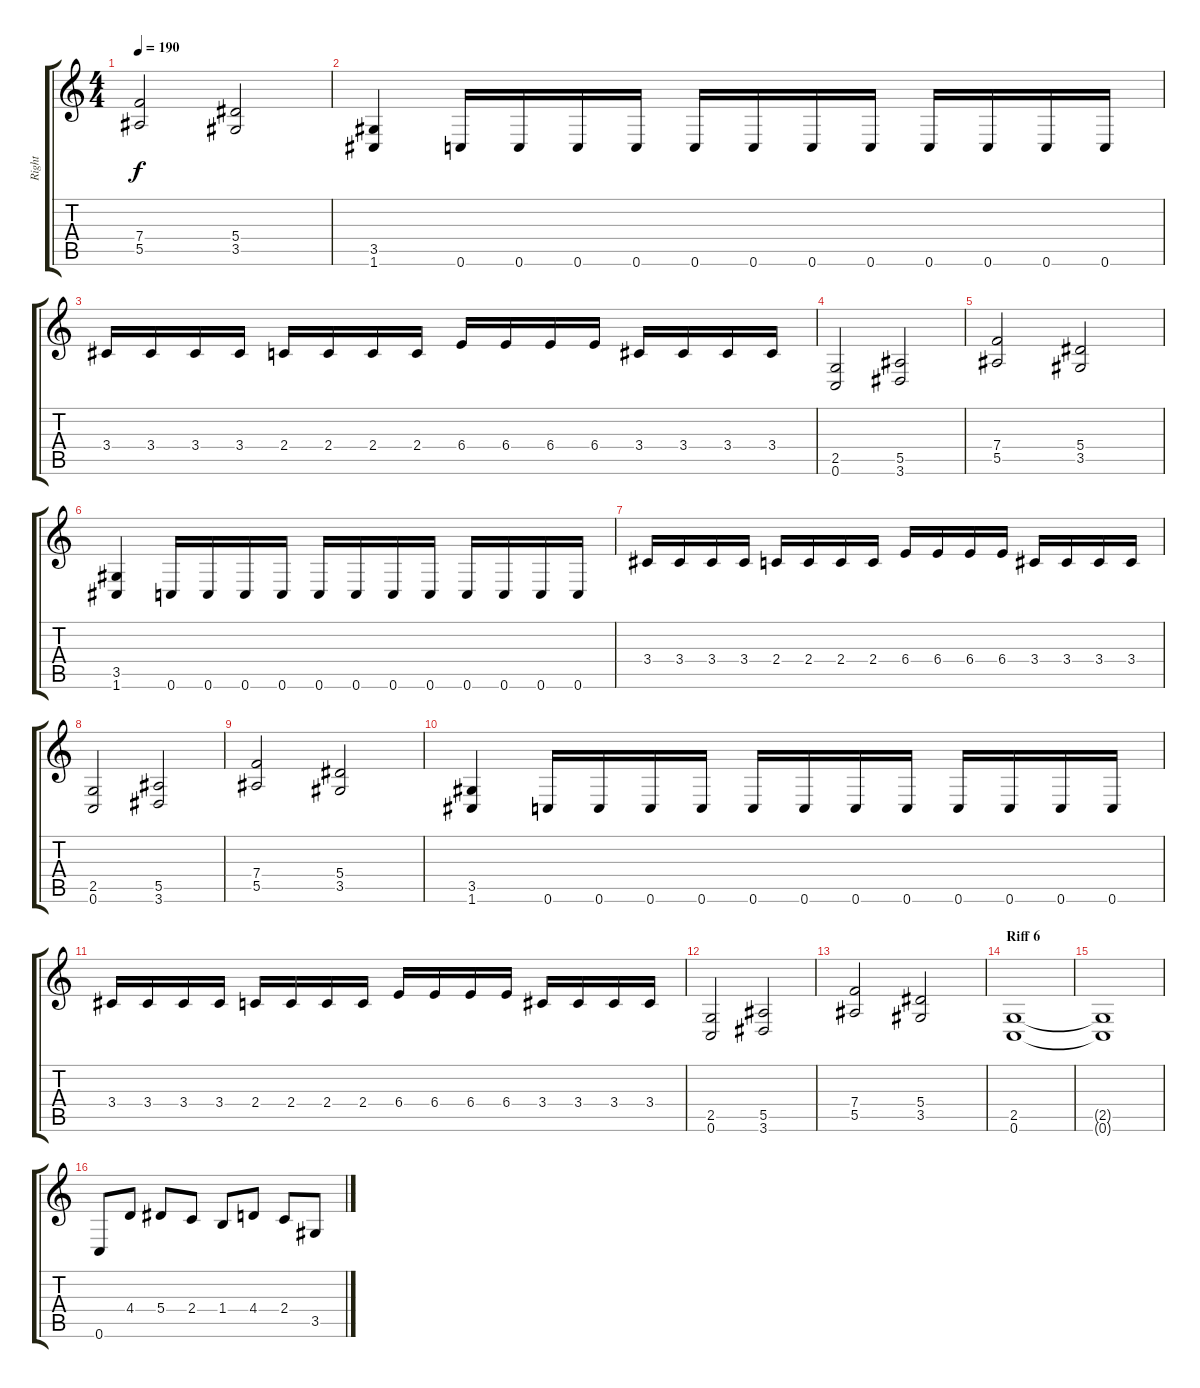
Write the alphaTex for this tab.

\track ("Right" "Right") {instrument distortionguitar}
\staff {score tabs}
\tuning (C4 G3 Eb3 Bb2 F2 C2) {hide}
\ts (4 4)
\tempo 190
\clef g2
\ks c
(7.4 5.5).2{dy f} (5.4 3.5).2 |
(3.5 1.6).4 0.6.16 0.6.16 0.6.16 0.6.16 0.6.16 0.6.16 0.6.16 0.6.16 0.6.16 0.6.16 0.6.16 0.6.16 |
3.4.16 3.4.16 3.4.16 3.4.16 2.4.16 2.4.16 2.4.16 2.4.16 6.4.16 6.4.16 6.4.16 6.4.16 3.4.16 3.4.16 3.4.16 3.4.16 |
(2.5 0.6).2 (5.5 3.6).2 |
(7.4 5.5).2 (5.4 3.5).2 |
(3.5 1.6).4 0.6.16 0.6.16 0.6.16 0.6.16 0.6.16 0.6.16 0.6.16 0.6.16 0.6.16 0.6.16 0.6.16 0.6.16 |
3.4.16 3.4.16 3.4.16 3.4.16 2.4.16 2.4.16 2.4.16 2.4.16 6.4.16 6.4.16 6.4.16 6.4.16 3.4.16 3.4.16 3.4.16 3.4.16 |
(2.5 0.6).2 (5.5 3.6).2 |
(7.4 5.5).2 (5.4 3.5).2 |
(3.5 1.6).4 0.6.16 0.6.16 0.6.16 0.6.16 0.6.16 0.6.16 0.6.16 0.6.16 0.6.16 0.6.16 0.6.16 0.6.16 |
3.4.16 3.4.16 3.4.16 3.4.16 2.4.16 2.4.16 2.4.16 2.4.16 6.4.16 6.4.16 6.4.16 6.4.16 3.4.16 3.4.16 3.4.16 3.4.16 |
(2.5 0.6).2 (5.5 3.6).2 |
(7.4 5.5).2 (5.4 3.5).2 |
\section ("" "Riff 6")
(2.5 0.6).1 |
(2.5{t} 0.6{t}).1 |
0.6.8 4.4.8 5.4.8 2.4.8 1.4.8 4.4.8 2.4.8 3.5.8
